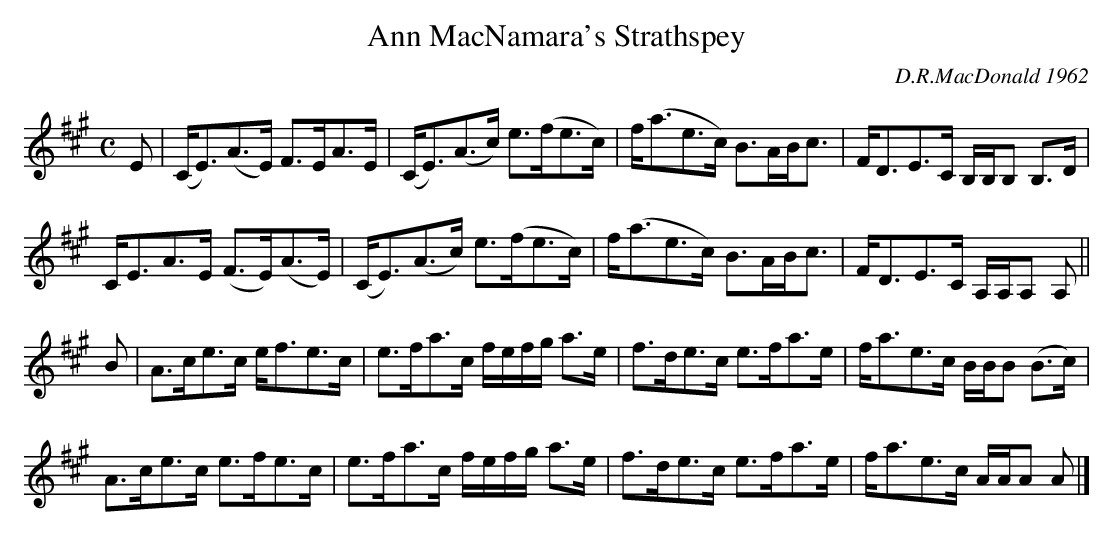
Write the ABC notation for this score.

X:1
T: Ann MacNamara's Strathspey
C: D.R.MacDonald 1962
M: C
L: 1/8
K: A
E |\
(C<E)(A>E) F>EA>E | (C<E)(A>c) e>(fe>c) | f<(ae>c) B>AB<c | F<DE>C B,/B,/B, B,>D |
C<EA>E (F>E)(A>E) | (C<E)(A>c) e>(fe>c) | f<(ae>c) B>AB<c | F<DE>C A,/A,/A, A, ||
B |\
A>ce>c e<fe>c | e>fa>c f/e/f/g/ a>e | f>de>c e>fa>e | f<ae>c B/B/B (B>c) |
A>ce>c e>fe>c | e>fa>c f/e/f/g/ a>e | f>de>c e>fa>e | f<ae>c A/A/A A |]
